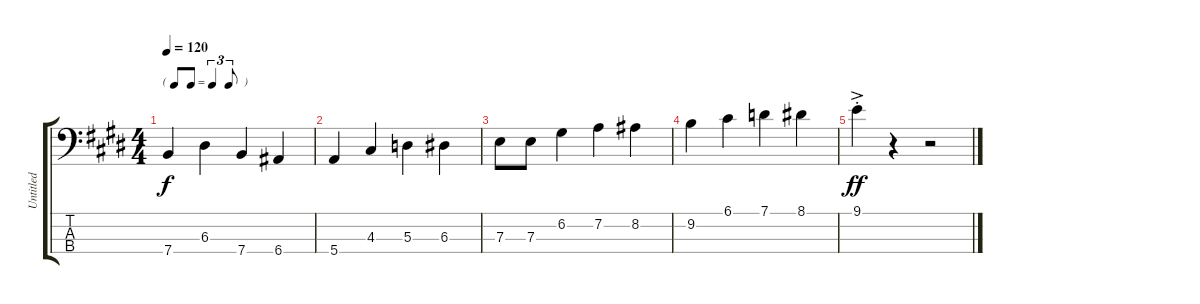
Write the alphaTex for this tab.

\track ("Untitled" "Untitled") {instrument electricbassfinger}
\staff {score tabs}
\tuning (G2 D2 A1 E1) {hide}
\ts (4 4)
\tf triplet8th
\tempo 120
\clef f4
\ks c#minor
7.4.4{dy f} 6.3.4 7.4.4 6.4.4 |
5.4.4 4.3.4 5.3.4 6.3.4 |
7.3.8 7.3.8 6.2.4 7.2.4 8.2.4 |
9.2.4 6.1.4 7.1.4 8.1.4 |
9.1{ac st}.4{dy ff} r.4 r.2
